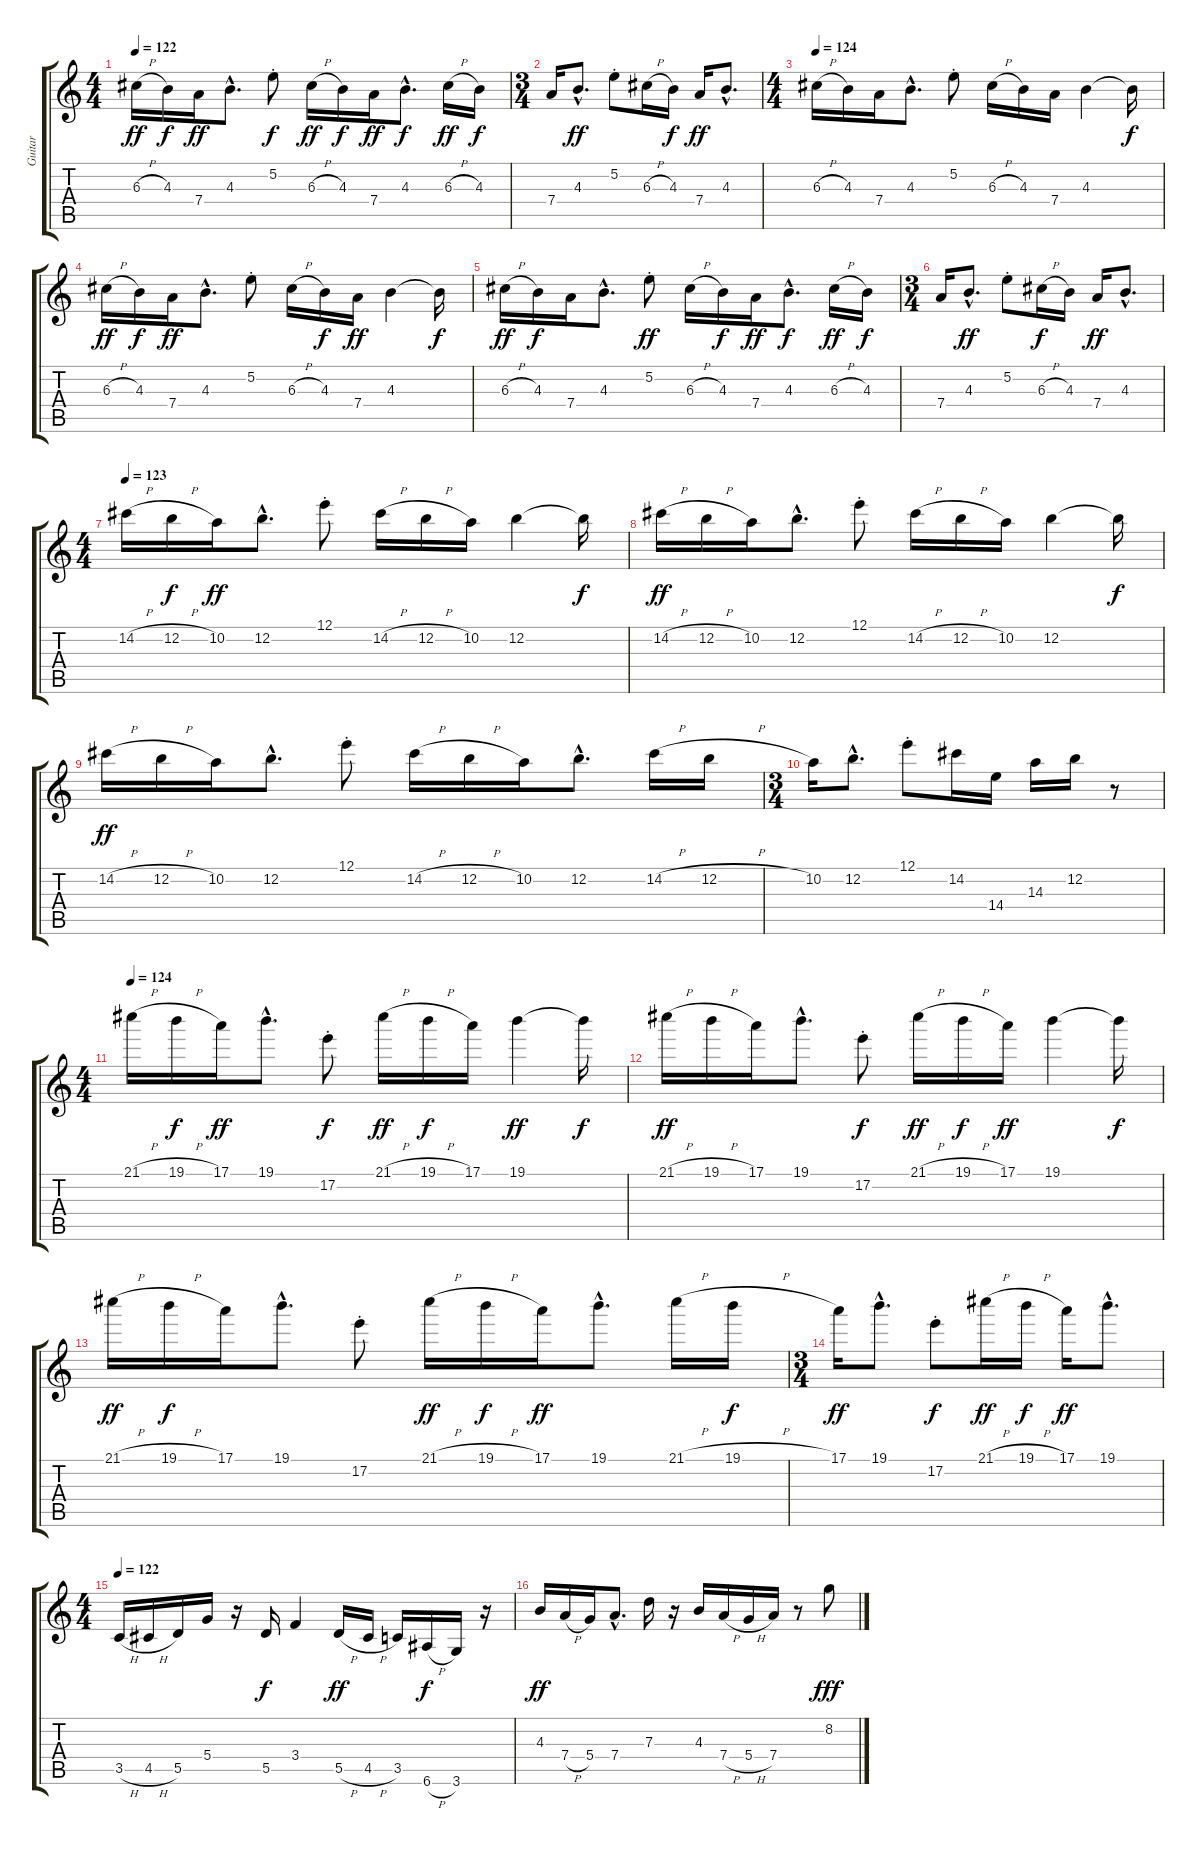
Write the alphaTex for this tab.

\track ("Guitar" "Guitar") {instrument overdrivenguitar}
\staff {score tabs}
\tuning (E4 B3 G3 D3 A2 E2) {hide}
\ts (4 4)
\tempo 122
\clef g2
\ks c
6.3{h}.16{dy ff} 4.3.16{dy f} 7.4.16{dy ff} 4.3{hac}.8{d} 5.2{st}.8{dy f} 6.3{h}.16{dy ff} 4.3.16{dy f} 7.4.16{dy ff} 4.3{hac}.8{d dy f} 6.3{h}.16{dy ff} 4.3.16{dy f} |
\ts (3 4)
7.4.16 4.3{hac}.8{d dy ff} 5.2{st}.8 6.3{h}.16 4.3.16{dy f} 7.4.16{dy ff} 4.3{hac}.8{d} |
\ts (4 4)
\tempo 124
6.3{h}.16 4.3.16 7.4.16 4.3{hac}.8{d} 5.2{st}.8 6.3{h}.16 4.3.16 7.4.16 4.3.4 4.3{t}.16{dy f} |
6.3{h}.16{dy ff} 4.3.16{dy f} 7.4.16{dy ff} 4.3{hac}.8{d} 5.2{st}.8 6.3{h}.16 4.3.16{dy f} 7.4.16{dy ff} 4.3.4 4.3{t}.16{dy f} |
6.3{h}.16{dy ff} 4.3.16{dy f} 7.4.16 4.3{hac}.8{d} 5.2{st}.8{dy ff} 6.3{h}.16 4.3.16{dy f} 7.4.16{dy ff} 4.3{hac}.8{d dy f} 6.3{h}.16{dy ff} 4.3.16{dy f} |
\ts (3 4)
7.4.16 4.3{hac}.8{d dy ff} 5.2{st}.8 6.3{h}.16{dy f} 4.3.16 7.4.16{dy ff} 4.3{hac}.8{d} |
\ts (4 4)
\tempo 123
14.2{h}.16 12.2{h}.16{dy f} 10.2.16{dy ff} 12.2{hac}.8{d} 12.1{st}.8 14.2{h}.16 12.2{h}.16 10.2.16 12.2.4 12.2{t}.16{dy f} |
14.2{h}.16{dy ff} 12.2{h}.16 10.2.16 12.2{hac}.8{d} 12.1{st}.8 14.2{h}.16 12.2{h}.16 10.2.16 12.2.4 12.2{t}.16{dy f} |
14.2{h}.16{dy ff} 12.2{h}.16 10.2.16 12.2{hac}.8{d} 12.1{st}.8 14.2{h}.16 12.2{h}.16 10.2.16 12.2{hac}.8{d} 14.2{h}.16 12.2{h}.16 |
\ts (3 4)
10.2.16 12.2{hac}.8{d} 12.1{st}.8 14.2.16 14.4.16 14.3.16 12.2.16 r.8 |
\ts (4 4)
\tempo 124
21.1{h}.16 19.1{h}.16{dy f} 17.1.16{dy ff} 19.1{hac}.8{d} 17.2{st}.8{dy f} 21.1{h}.16{dy ff} 19.1{h}.16{dy f} 17.1.16 19.1.4{dy ff} 19.1{t}.16{dy f} |
21.1{h}.16{dy ff} 19.1{h}.16 17.1.16 19.1{hac}.8{d} 17.2{st}.8{dy f} 21.1{h}.16{dy ff} 19.1{h}.16{dy f} 17.1.16{dy ff} 19.1.4 19.1{t}.16{dy f} |
21.1{h}.16{dy ff} 19.1{h}.16{dy f} 17.1.16 19.1{hac}.8{d} 17.2{st}.8 21.1{h}.16{dy ff} 19.1{h}.16{dy f} 17.1.16{dy ff} 19.1{hac}.8{d} 21.1{h}.16 19.1{h}.16{dy f} |
\ts (3 4)
17.1.16{dy ff} 19.1{hac}.8{d} 17.2{st}.8{dy f} 21.1{h}.16{dy ff} 19.1{h}.16{dy f} 17.1.16{dy ff} 19.1{hac}.8{d} |
\ts (4 4)
\tempo 122
3.5{h}.16 4.5{h}.16 5.5.16 5.4.16 r.16 5.5.16{dy f} 3.4.4 5.5{h}.16{dy ff} 4.5{h}.16 3.5.16 6.6{h}.16{dy f} 3.6.16 r.16 |
4.3.16{dy ff} 7.4{h}.16 5.4.16 7.4{hac}.8{d} 7.3.16 r.16 4.3.16 7.4{h}.16 5.4{h}.16 7.4.16 r.8 8.2.8{dy fff}
